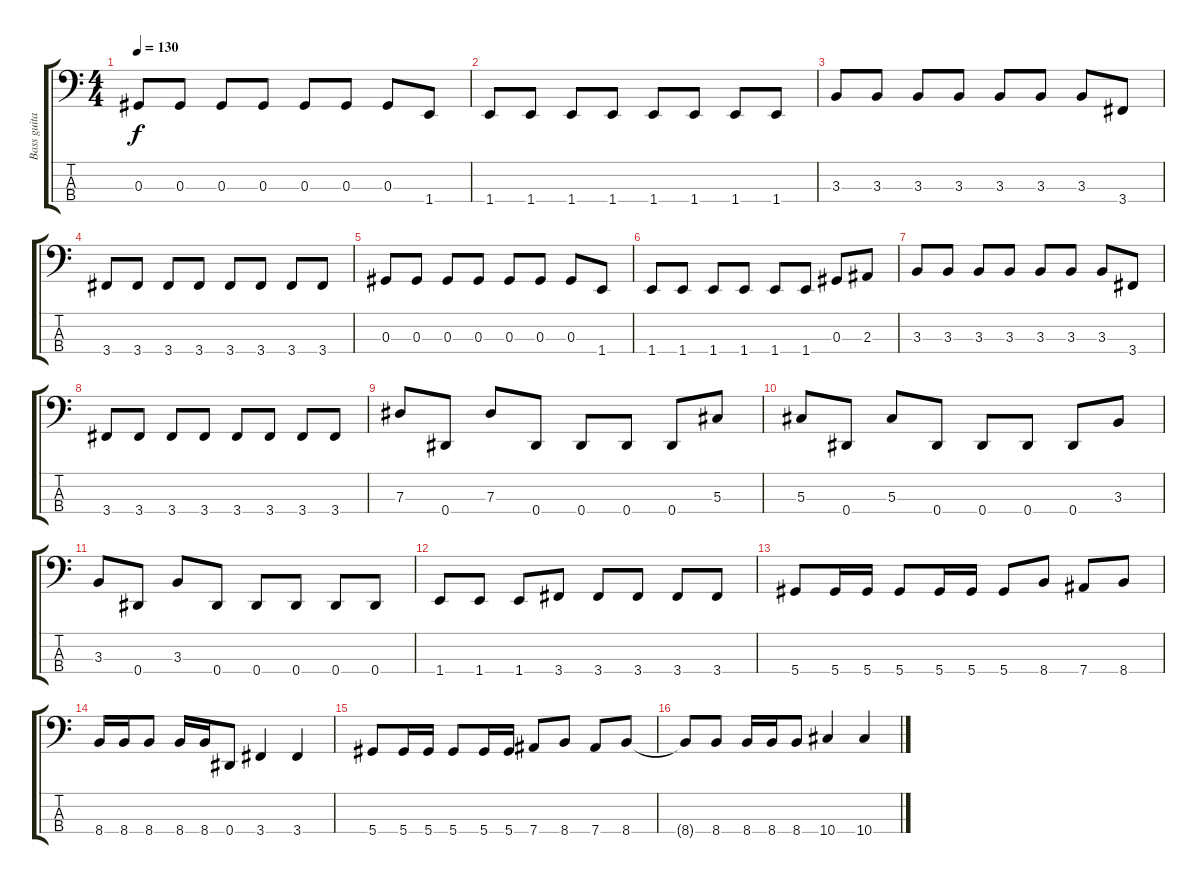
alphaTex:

\track ("Bass guitar" "Bass guita") {instrument electricbassfinger}
\staff {score tabs}
\tuning (Gb2 Db2 Ab1 Eb1) {hide}
\ts (4 4)
\tempo 130
\clef f4
\ks c
0.3.8{dy f} 0.3.8 0.3.8 0.3.8 0.3.8 0.3.8 0.3.8 1.4.8 |
1.4.8 1.4.8 1.4.8 1.4.8 1.4.8 1.4.8 1.4.8 1.4.8 |
3.3.8 3.3.8 3.3.8 3.3.8 3.3.8 3.3.8 3.3.8 3.4.8 |
3.4.8 3.4.8 3.4.8 3.4.8 3.4.8 3.4.8 3.4.8 3.4.8 |
0.3.8 0.3.8 0.3.8 0.3.8 0.3.8 0.3.8 0.3.8 1.4.8 |
1.4.8 1.4.8 1.4.8 1.4.8 1.4.8 1.4.8 0.3.8 2.3.8 |
3.3.8 3.3.8 3.3.8 3.3.8 3.3.8 3.3.8 3.3.8 3.4.8 |
3.4.8 3.4.8 3.4.8 3.4.8 3.4.8 3.4.8 3.4.8 3.4.8 |
7.3.8 0.4.8 7.3.8 0.4.8 0.4.8 0.4.8 0.4.8 5.3.8 |
5.3.8 0.4.8 5.3.8 0.4.8 0.4.8 0.4.8 0.4.8 3.3.8 |
3.3.8 0.4.8 3.3.8 0.4.8 0.4.8 0.4.8 0.4.8 0.4.8 |
1.4.8 1.4.8 1.4.8 3.4.8 3.4.8 3.4.8 3.4.8 3.4.8 |
5.4.8 5.4.16 5.4.16 5.4.8 5.4.16 5.4.16 5.4.8 8.4.8 7.4.8 8.4.8 |
8.4.16 8.4.16 8.4.8 8.4.16 8.4.16 0.4.8 3.4.4 3.4.4 |
5.4.8 5.4.16 5.4.16 5.4.8 5.4.16 5.4.16 7.4.8 8.4.8 7.4.8 8.4.8 |
8.4{t}.8 8.4.8 8.4.16 8.4.16 8.4.8 10.4.4 10.4.4
